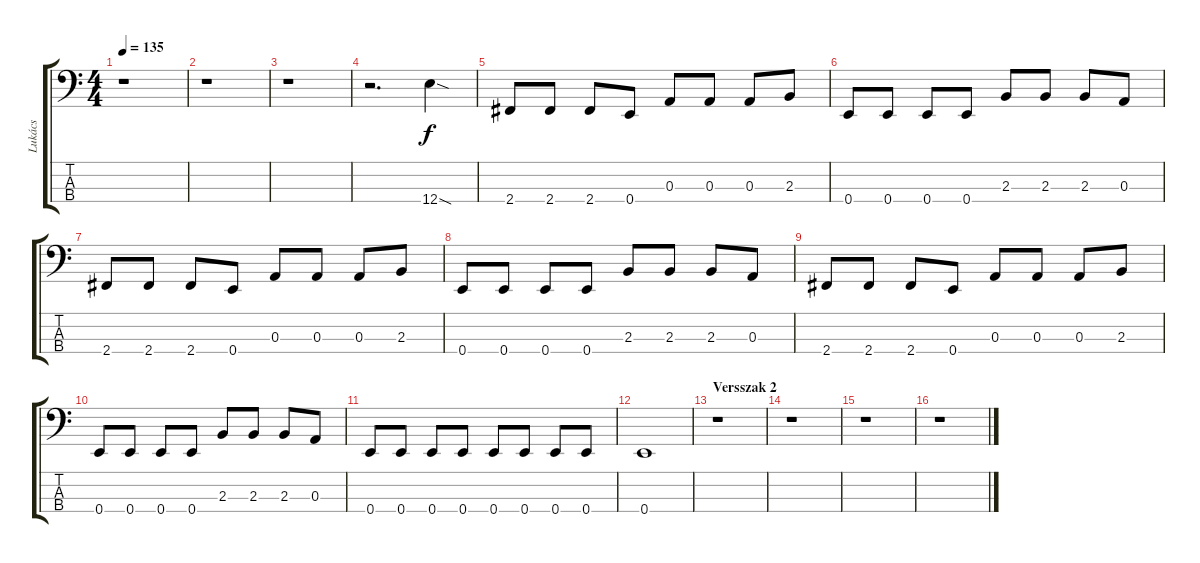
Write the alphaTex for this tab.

\track ("Lukács" "Lukács") {instrument electricbasspick}
\staff {score tabs}
\tuning (G2 D2 A1 E1) {hide}
\ts (4 4)
\tempo 135
\clef f4
\ks c
r.1{dy f} |
r.1 |
r.1 |
r.2{d} 12.4{sod}.4 |
2.4.8 2.4.8 2.4.8 0.4.8 0.3.8 0.3.8 0.3.8 2.3.8 |
0.4.8 0.4.8 0.4.8 0.4.8 2.3.8 2.3.8 2.3.8 0.3.8 |
2.4.8 2.4.8 2.4.8 0.4.8 0.3.8 0.3.8 0.3.8 2.3.8 |
0.4.8 0.4.8 0.4.8 0.4.8 2.3.8 2.3.8 2.3.8 0.3.8 |
2.4.8 2.4.8 2.4.8 0.4.8 0.3.8 0.3.8 0.3.8 2.3.8 |
0.4.8 0.4.8 0.4.8 0.4.8 2.3.8 2.3.8 2.3.8 0.3.8 |
0.4.8 0.4.8 0.4.8 0.4.8 0.4.8 0.4.8 0.4.8 0.4.8 |
0.4.1 |
\section ("" "Versszak 2")
r.1 |
r.1 |
r.1 |
r.1
